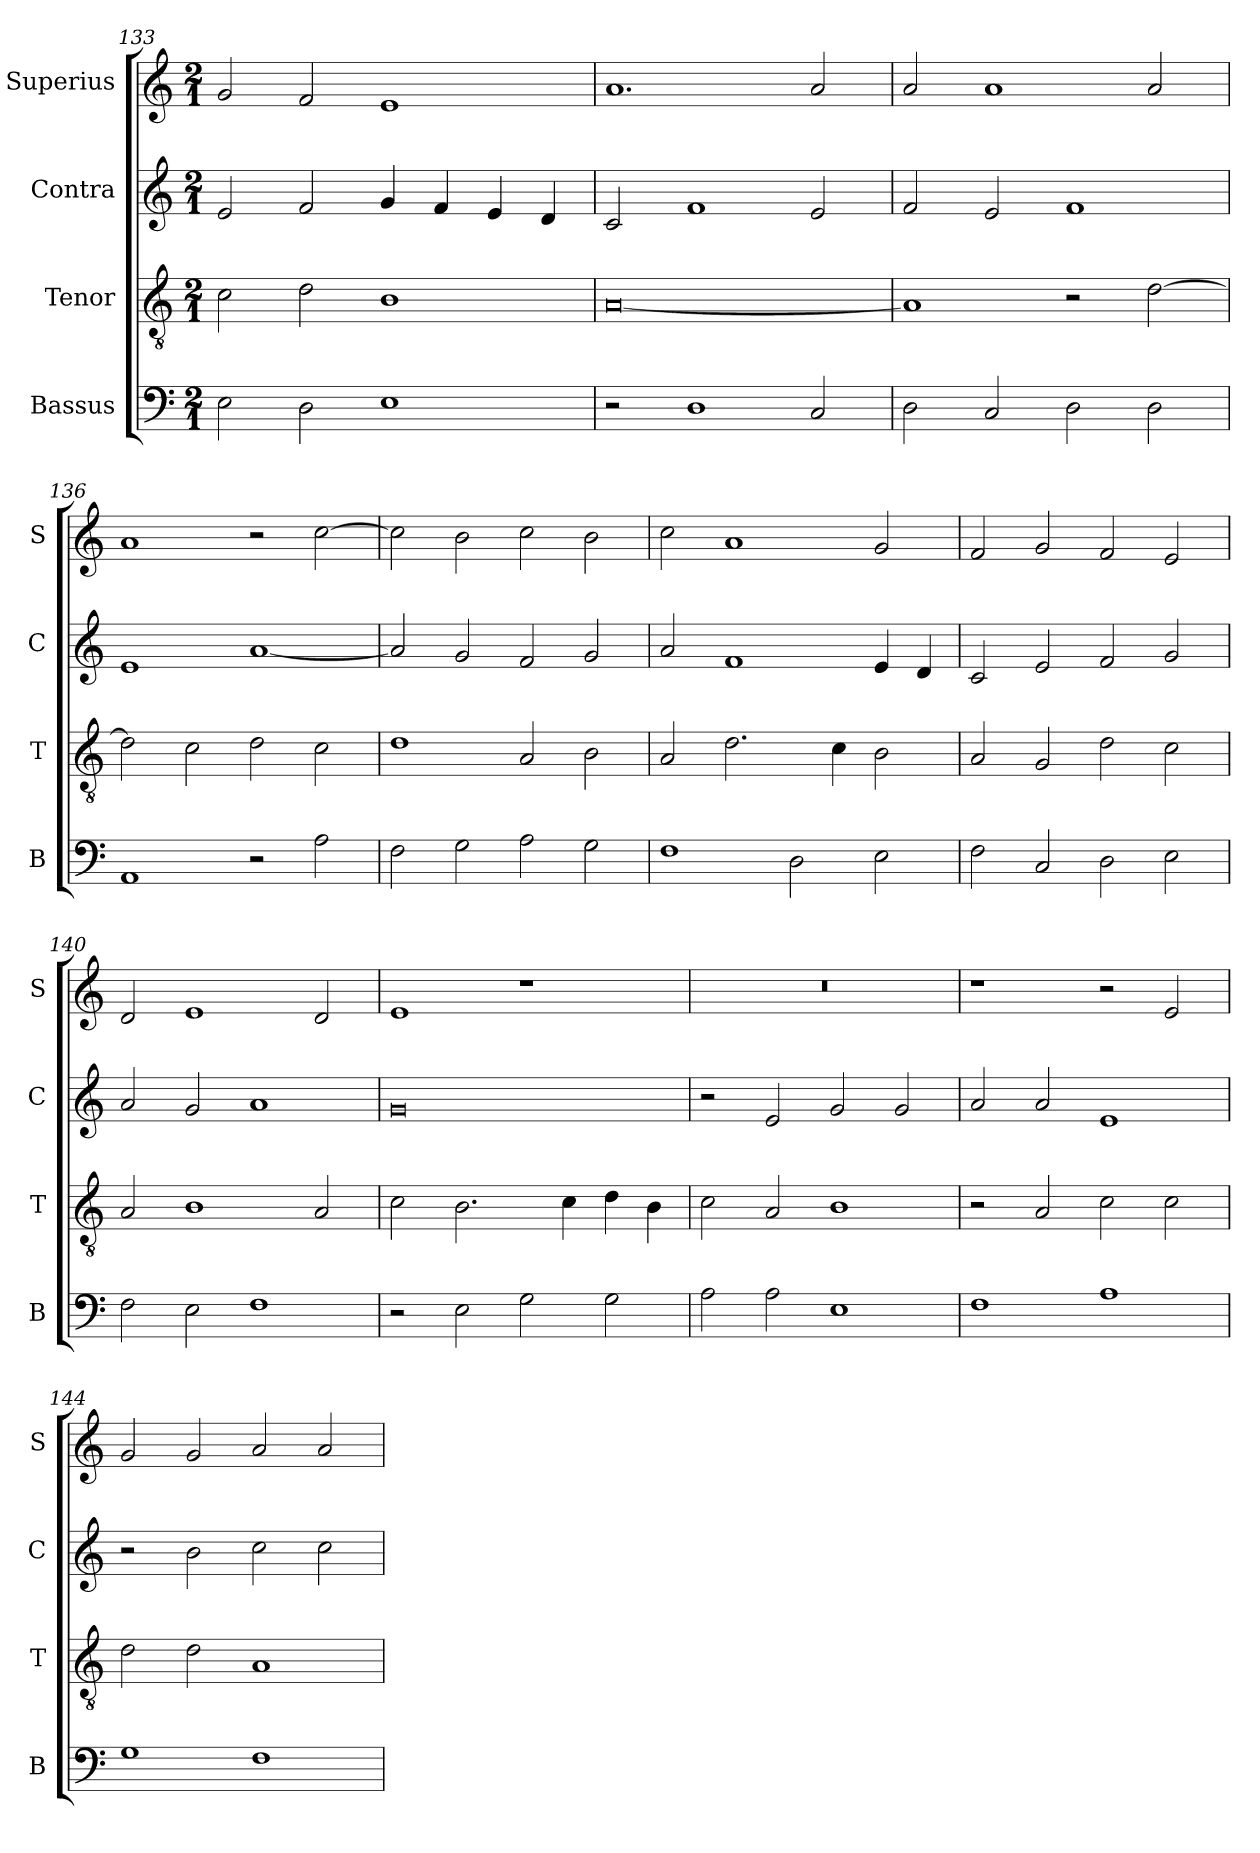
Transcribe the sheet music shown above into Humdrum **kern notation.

**kern	**kern	**kern	**kern
*part4	*part3	*part2	*part1
*staff4	*staff3	*staff2	*staff1
*I"Bassus	*I"Tenor	*I"Contra	*I"Superius
*I'B	*I'T	*I'C	*I'S
*clefF4	*clefGv2	*clefG2	*clefG2
*k[]	*k[]	*k[]	*k[]
*M2/1	*M2/1	*M2/1	*M2/1
=133	=133	=133	=133
2E\	2c\	2e/	2g/
2D\	2d\	2f/	2f/
1E	1B	4g/	1e
.	.	4f/	.
.	.	4e/	.
.	.	4d/	.
=134	=134	=134	=134
2r	[0A	2c/	1.a
1D	.	1f	.
2C/	.	2e/	2a/
=135	=135	=135	=135
2D\	1A]	2f/	2a/
2C/	.	2e/	1a
2D\	2r	1f	.
2D\	[2d\	.	2a/
=136	=136	=136	=136
1AA	2d\]	1e	1a
.	2c\	.	.
2r	2d\	[1a	2r
2A\	2c\	.	[2cc\
=137	=137	=137	=137
2F\	1d	2a/]	2cc\]
2G\	.	2g/	2b\
2A\	2A/	2f/	2cc\
2G\	2B\	2g/	2b\
=138	=138	=138	=138
1F	2A/	2a/	2cc\
.	2.d\	1f	1a
2D\	.	.	.
.	4c\	.	.
2E\	2B\	4e/	2g/
.	.	4d/	.
=139	=139	=139	=139
2F\	2A/	2c/	2f/
2C/	2G/	2e/	2g/
2D\	2d\	2f/	2f/
2E\	2c\	2g/	2e/
=140	=140	=140	=140
2F\	2A/	2a/	2d/
2E\	1B	2g/	1e
1F	.	1a	.
.	2A/	.	2d/
=141	=141	=141	=141
2r	2c\	0g	1e
2E\	2.B\	.	.
2G\	.	.	1r
.	4c\	.	.
2G\	4d\	.	.
.	4B\	.	.
=142	=142	=142	=142
2A\	2c\	2r	0r
2A\	2A/	2e/	.
1E	1B	2g/	.
.	.	2g/	.
=143	=143	=143	=143
1F	2r	2a/	1r
.	2A/	2a/	.
1A	2c\	1e	2r
.	2c\	.	2e/
=144	=144	=144	=144
1G	2d\	2r	2g/
.	2d\	2b\	2g/
1F	1A	2cc\	2a/
.	.	2cc\	2a/
=	=	=	=
*-	*-	*-	*-
